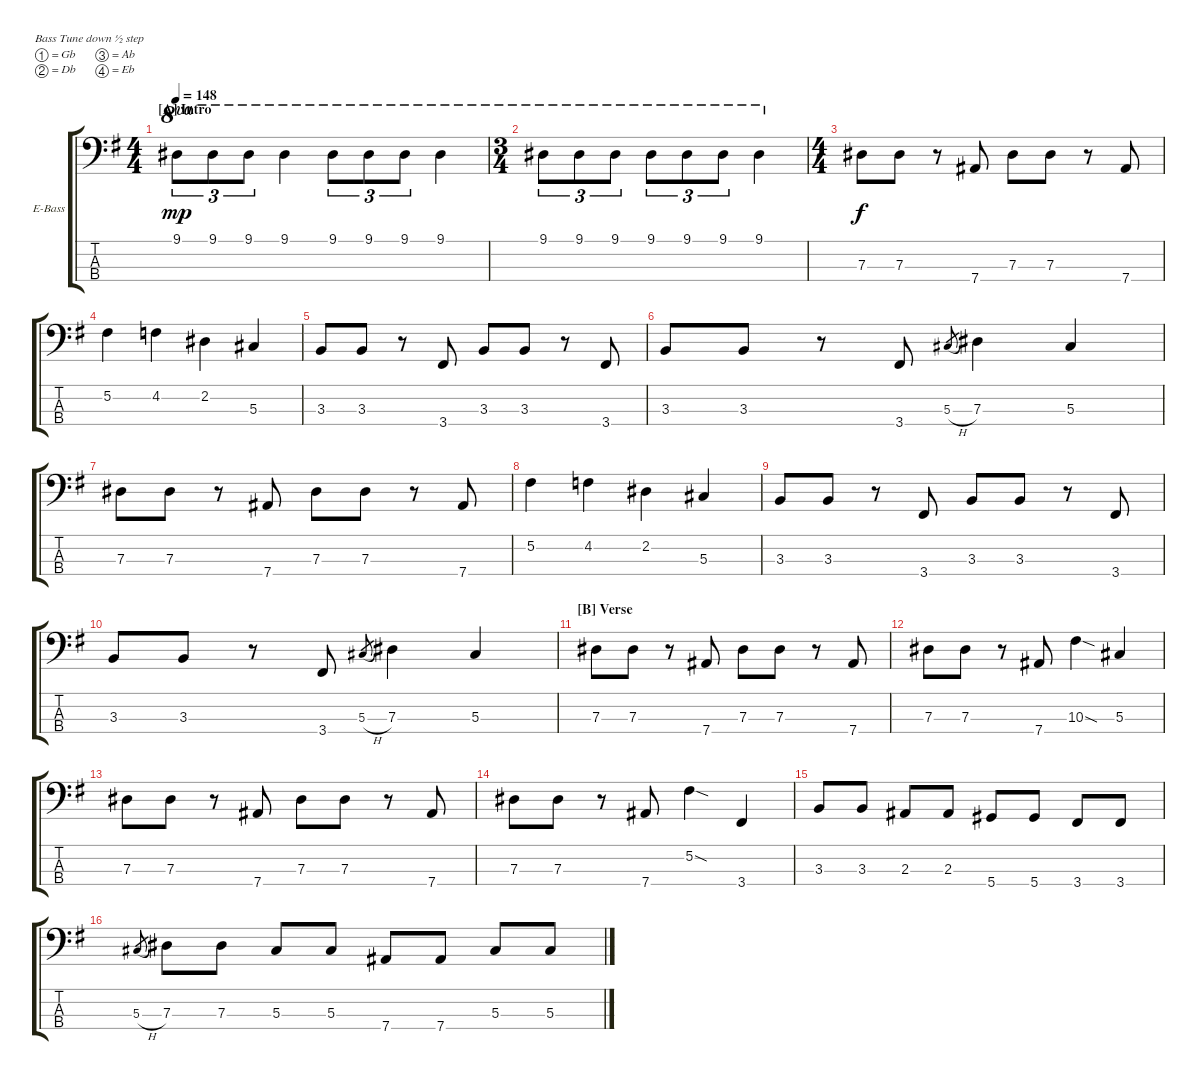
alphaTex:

\bracketExtendMode groupsimilarinstruments
\firstSystemTrackNameOrientation horizontal
\otherSystemsTrackNameOrientation horizontal
\track ("Bass" "E-Bass") {instrument electricbassfinger}
\staff {score tabs}
\tuning (Gb2 Db2 Ab1 Eb1)
\ts (4 4)
\section ("A" "Intro")
\tempo 148
\clef f4
\scale
1.08575
\ks g
9.1.8{tu (3 2) ot 8va dy mp instrument electricbassfinger} 9.1.8{tu (3 2) ot 8va} 9.1.8{tu (3 2) ot 8va} 9.1.4{ot 8va} 9.1.8{tu (3 2) ot 8va} 9.1.8{tu (3 2) ot 8va} 9.1.8{tu (3 2) ot 8va} 9.1.4{ot 8va} |
\ts (3 4)
\scale
0.91425 9.1.8{tu (3 2) ot 8va} 9.1.8{tu (3 2) ot 8va} 9.1.8{tu (3 2) ot 8va} 9.1.8{tu (3 2) ot 8va} 9.1.8{tu (3 2) ot 8va} 9.1.8{tu (3 2) ot 8va} 9.1.4{ot 8va} |
\ts (4 4)
\scale
1.08575 7.3.8{dy f} 7.3.8 r.8 7.4.8 7.3.8 7.3.8 r.8 7.4.8 |
\scale
0.91425 5.2.4 4.2.4 2.2.4 5.3.4 |
\scale
1.05549 3.3.8 3.3.8 r.8 3.4.8 3.3.8 3.3.8 r.8 3.4.8 |
\scale
0.944515 3.3.8 3.3.8 r.8 3.4.8 5.3{h}.8{gr} 7.3.4 5.3.4 |
\scale
1.05549 7.3.8 7.3.8 r.8 7.4.8 7.3.8 7.3.8 r.8 7.4.8 |
\scale
0.944515 5.2.4 4.2.4 2.2.4 5.3.4 |
\scale
1.05549 3.3.8 3.3.8 r.8 3.4.8 3.3.8 3.3.8 r.8 3.4.8 |
\scale
0.944515 3.3.8 3.3.8 r.8 3.4.8 5.3{h}.8{gr} 7.3.4 5.3.4 |
\section ("B" "Verse")
\scale
1.05549 7.3.8 7.3.8 r.8 7.4.8 7.3.8 7.3.8 r.8 7.4.8 |
\scale
0.944515 7.3.8 7.3.8 r.8 7.4.8 10.3{sod}.4 5.3.4 |
\scale
1.05549 7.3.8 7.3.8 r.8 7.4.8 7.3.8 7.3.8 r.8 7.4.8 |
\scale
0.944515 7.3.8 7.3.8 r.8 7.4.8 5.2{sod}.4 3.4.4 |
\scale
1.05549 3.3.8 3.3.8 2.3.8 2.3.8 5.4.8 5.4.8 3.4.8 3.4.8 |
\scale
0.944515 5.3{h}.8{gr} 7.3.8 7.3.8 5.3.8 5.3.8 7.4.8 7.4.8 5.3.8 5.3.8
